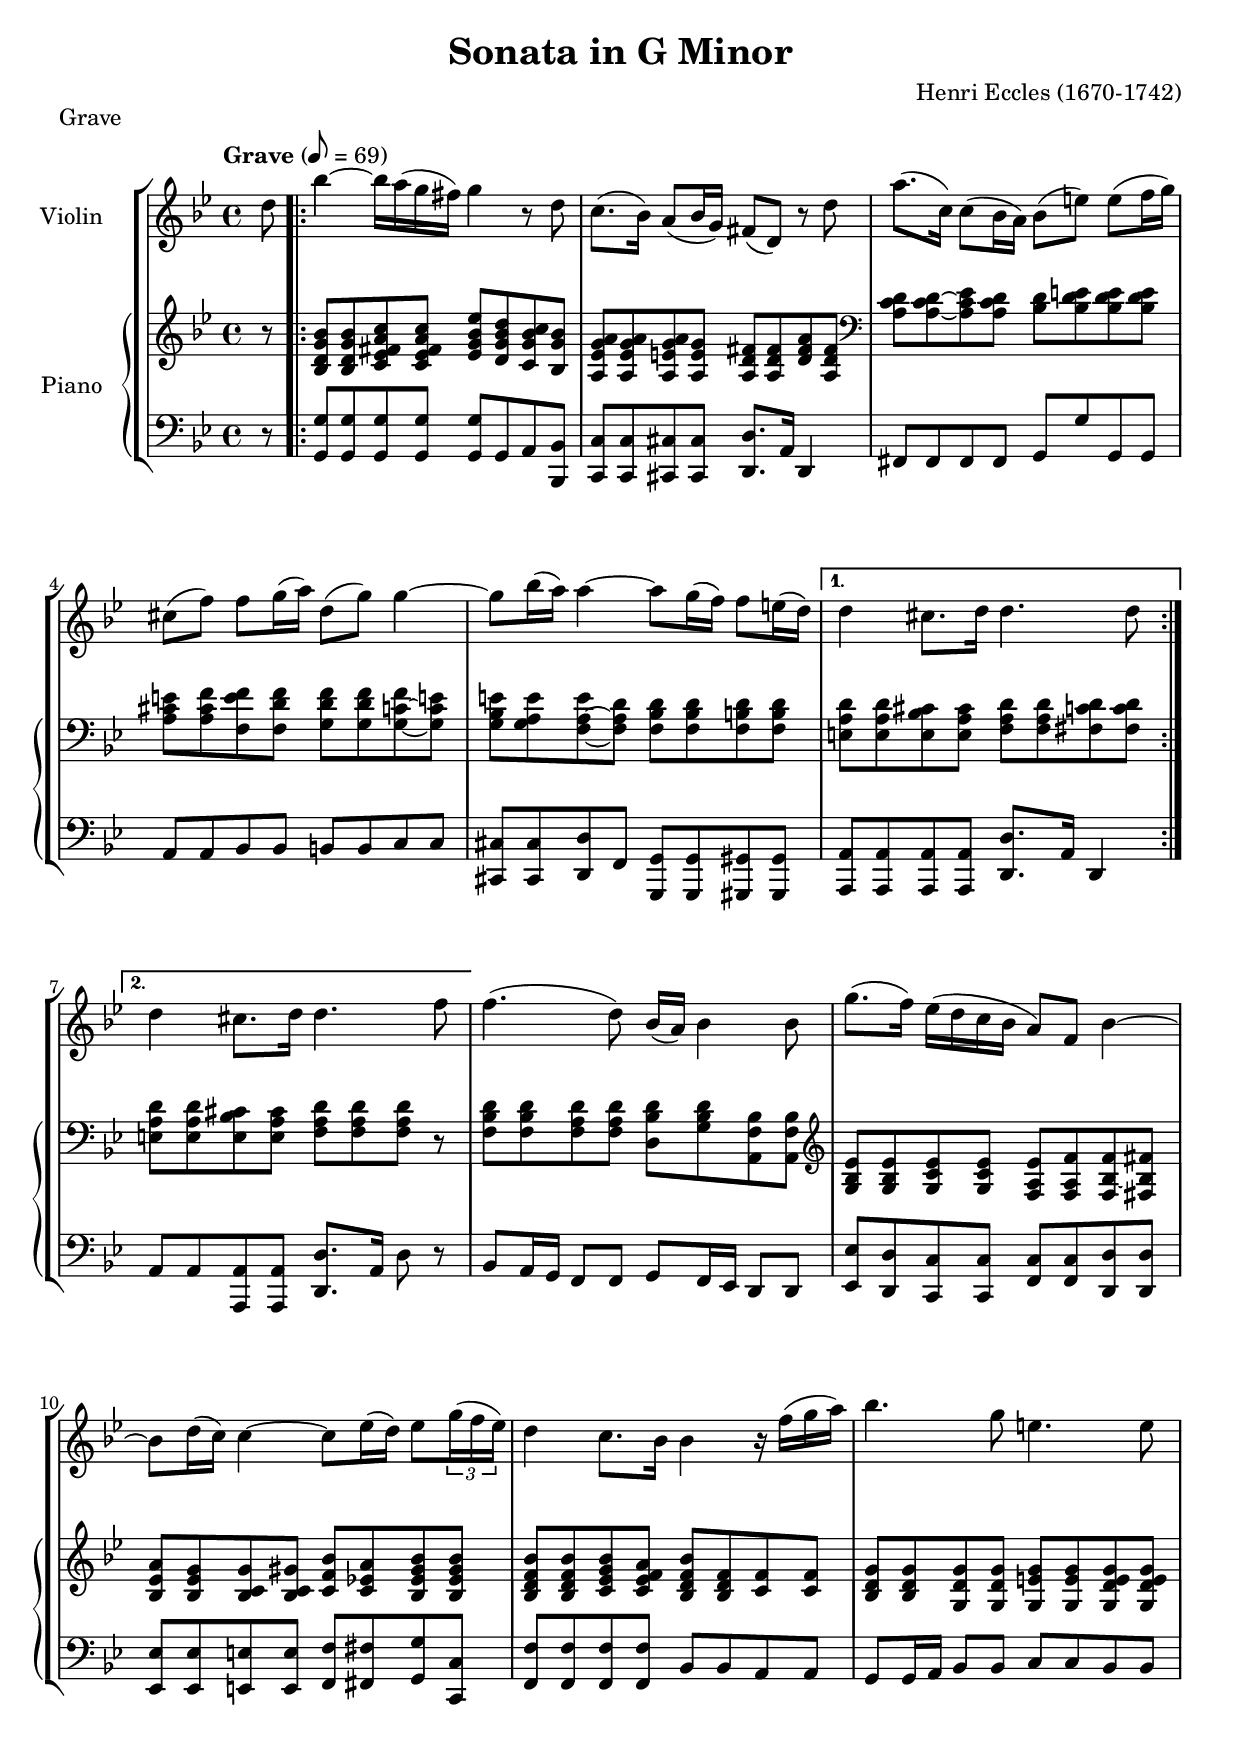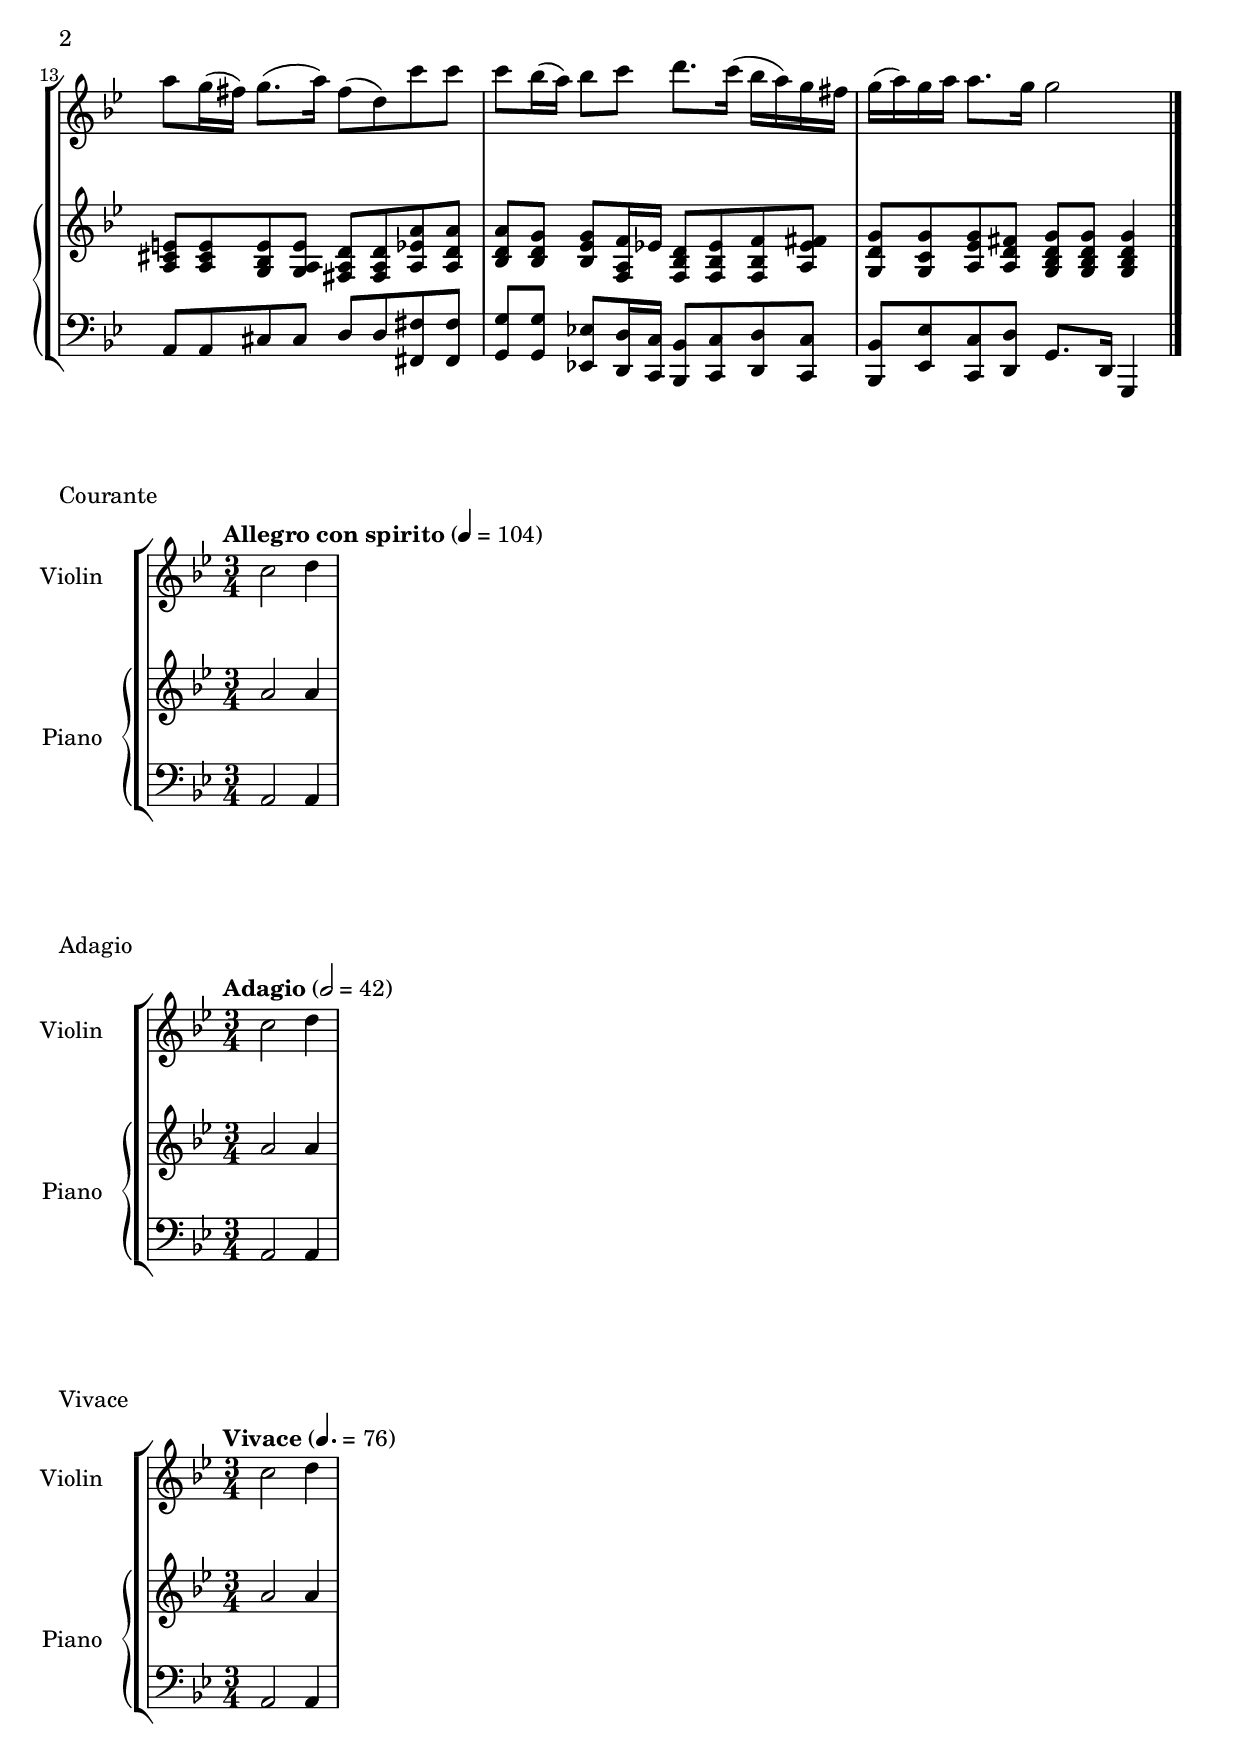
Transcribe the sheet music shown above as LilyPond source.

%
% Eccles Sonata in G Minor,
% transribed from J Salmons 1914 arrangement for violin and piano.
%
% indents: 2 spaces
%
\version "2.18.2"

\header
{
  title = "Sonata in G Minor"
  composer = "Henri Eccles (1670-1742)"
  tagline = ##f
}

grave_begin =
{
  \tempo "Grave" 8 = 69
  \time 4/4
  \key g \minor
}

grave_violin = \new Voice \relative c''
{
  \set Staff.instrumentName = #"Violin "
  \partial 8 d8 |
  \repeat volta 2
  {
    bes'4 ~ bes16 a( g fis) g4 r8 d
    c8.( bes16) a8( bes16 g) fis8( d) r8 d'
    a'8.( c,16) c8( bes16 a) bes8( e) e( f16 g)
    cis,8( f) f g16( a) d,8( g) g4 ~
    g8 bes16( a) a4 ~ a8 g16( f) f8 e16( d)
  }
  \alternative
  {
    {
      d4 cis8. d16 d4. d8
    }
    {
      d4 cis8. d16 d4. f8
    }
  }
  f4.( d8) bes16( a) bes4 bes8
  g'8.( f16) ees( d c bes a8) f bes4 ~
  bes8 d16( c) c4 ~ c8 ees16( d) ees8 \tuplet 3/2 {g16( f ees)}
  d4 c8. bes16 bes4 r16 f'( g a)
  bes4. g8 e4. e8
  a8 g16( fis) g8.( a16) fis8( d) c' c
  c bes16( a) bes8 c d8. c16( bes a) g fis
  g( a) g a a8. g16 g2
  \bar "|."
}

grave_piano_upper = \relative c''
{
  \clef treble
  r8 |
  \repeat volta 2
  {
    <bes, d g bes>8 <bes d g bes> <c ees fis a c> <c ees fis a c>
      <ees g bes ees> <d g bes d> <c g' bes c> <bes g' bes>
    <a ees' g a> <a ees' g a> <a e' g a> <a e' g>
      <a d fis> <a d fis> <d fis a> <a d fis>
    \clef bass
    <a c d> <a c d> ~ <a c ees> <a c d> <bes d> <bes d e> <bes d e> <bes d e>
    <a cis e> <a cis f> <f e' f> <f d' f> <g d' f> <g d' f> <g c f> ~ <g c e!>
    <g bes e> <g a e'> <f a e'> ~ <f a d> <f bes d> <f bes d> <f b d> <f b d>
  }
  \alternative
  {
    {
      <e a d> <e a d> <e bes' cis> <e a cis>
        <f a d> <f a d> <fis c' d> <fis c' d>
    }
    {
      <e a d> <e a d> <e bes' cis> <e a cis> <f a d> <f a d> <f a d> r8
    }
  }
  <f bes d> <f bes d> <f a d> <f a d>
    <d bes' d> <g bes d> <a, f' bes> <a f' bes>
  \clef treble
  <g' bes ees> <g bes ees> <g c ees> <g c ees>
    <f a ees'> <f a f'> <f bes f'> ~ <fis bes fis'>
  <bes ees a> <bes ees g> <bes c g'> <bes c gis'>
    <c f bes> <c ees! a> <bes ees gis bes> <bes ees gis bes>
  <bes d f bes> <bes d f bes> <c ees g bes> <c ees f a>
    <bes d f bes> <bes d f> <c f> <c f>
  <bes d g> <bes d g> <g d' g> <g d' g> <g e' g> <g e' g> <g d' e g> <g d' e g>
  <a cis e> <a cis e> <g bes e> <g a e'> <fis a d> <fis a d> <a ees' a> <a d a'>
  <bes d a'> <bes d g> <bes ees g> <f a f'>16 ees'!
    <f, bes d>8 <f bes ees> <f bes f'> <a ees' fis>
  <g d' g> <g c g'> <a ees' g> <a d fis> <g bes d g> <g bes d g> <g bes d g>4
  \bar "|."
}

grave_piano_lower = \relative c
{
  \clef bass
  r8 |
  \repeat volta 2
  {
    <g g'>8 <g g'> <g g'> <g g'> <g g'> g a <bes, bes'>
    <c c'> <c c'> <cis cis'> <cis cis'> <d d'>8. a'16 d,4
    fis8 fis fis fis g g' g, g
    a8 a bes bes b b c c
    <cis, cis'> <cis cis'> <d d'> f <g, g'> <g g'> <gis gis'> <gis gis'>
  }
  \alternative
  {
    {
      <a a'> <a a'> <a a'> <a a'> <d d'>8. a'16 d,4
    }
    {
      a'8 a <a, a'> <a a'> <d d'>8. a'16 d8 r8
    }
  }
  bes a16 g f8 f g f16 ees d8 d
  <ees ees'> <d d'> <c c'> <c c'> <f c'> <f c'> <d d'> <d d'>
  <ees ees'> <ees ees'> <e e'> <e e'> <f f'> <fis fis'> <g g'> <c c,>
  <f, f'> <f f'> <f f'> <f f'> bes bes a a
  g8 g16 a bes8 bes c c bes bes
  a a cis cis d d <fis, fis'> <fis fis'>
  <g g'> <g g'> <ees! ees'!> <d d'>16 <c c'> <bes bes'>8 <c c'> <d d'> <c c'>
  <bes bes'> <ees ees'> <c c'> <d d'> g8. d16 g,4
  \bar "|."
}

\score
{
  \new StaffGroup
  <<
    \new Staff << \grave_begin \grave_violin >>
    \new PianoStaff
    <<
      \set PianoStaff.instrumentName = #"Piano "
      \new Staff = "upper" << \grave_begin \grave_piano_upper >>
      \new Staff = "lower" << \grave_begin \grave_piano_lower >>
    >>
  >>
  \header
  {
    piece = "Grave"
  }
}

%%%%%%%%%%%%%%%%%%%%%%%%%%%%%%%%%%%%%%%%%%%%%%%%%%%%%%%%%%%%%%%%%%%%%%%%%%%%%%%%

courante_begin =
{
  \tempo "Allegro con spirito" 4 = 104
  \time 3/4
  \key g \minor
}

courante_violin = \new Voice \relative c''
{
  \set Staff.instrumentName = #"Violin "
  c2 d4
}

courante_piano_upper = \relative c''
{
  \clef treble
  a2 a4
}

courante_piano_lower = \relative c
{
  \clef bass
  a2 a4
}

\score
{
  \new StaffGroup
  <<
    \new Staff << \courante_begin \courante_violin >>
    \new PianoStaff
    <<
      \set PianoStaff.instrumentName = #"Piano "
      \new Staff = "upper" << \courante_begin \courante_piano_upper >>
      \new Staff = "lower" << \courante_begin \courante_piano_lower >>
    >>
  >>
  \header
  {
    piece = "Courante"
  }
}

%%%%%%%%%%%%%%%%%%%%%%%%%%%%%%%%%%%%%%%%%%%%%%%%%%%%%%%%%%%%%%%%%%%%%%%%%%%%%%%%

adagio_begin =
{
  \tempo "Adagio" 2 = 42
  \time 3/4
  \key g \minor
}

adagio_violin = \new Voice \relative c''
{
  \set Staff.instrumentName = #"Violin "
  c2 d4
}

adagio_piano_upper = \relative c''
{
  \clef treble
  a2 a4
}

adagio_piano_lower = \relative c
{
  \clef bass
  a2 a4
}

\score
{
  \new StaffGroup
  <<
    \new Staff << \adagio_begin \adagio_violin >>
    \new PianoStaff
    <<
      \set PianoStaff.instrumentName = #"Piano "
      \new Staff = "upper" << \adagio_begin \adagio_piano_upper >>
      \new Staff = "lower" << \adagio_begin \adagio_piano_lower >>
    >>
  >>
  \header
  {
    piece = "Adagio"
  }
}

%%%%%%%%%%%%%%%%%%%%%%%%%%%%%%%%%%%%%%%%%%%%%%%%%%%%%%%%%%%%%%%%%%%%%%%%%%%%%%%%

vivace_begin =
{
  \tempo "Vivace" 4. = 76
  \time 3/4
  \key g \minor
}

vivace_violin = \new Voice \relative c''
{
  \set Staff.instrumentName = #"Violin "
  c2 d4
}

vivace_piano_upper = \relative c''
{
  \clef treble
  a2 a4
}

vivace_piano_lower = \relative c
{
  \clef bass
  a2 a4
}

\score
{
  \new StaffGroup
  <<
    \new Staff << \vivace_begin \vivace_violin >>
    \new PianoStaff
    <<
      \set PianoStaff.instrumentName = #"Piano "
      \new Staff = "upper" << \vivace_begin \vivace_piano_upper >>
      \new Staff = "lower" << \vivace_begin \vivace_piano_lower >>
    >>
  >>
  \header
  {
    piece = "Vivace"
  }
}
